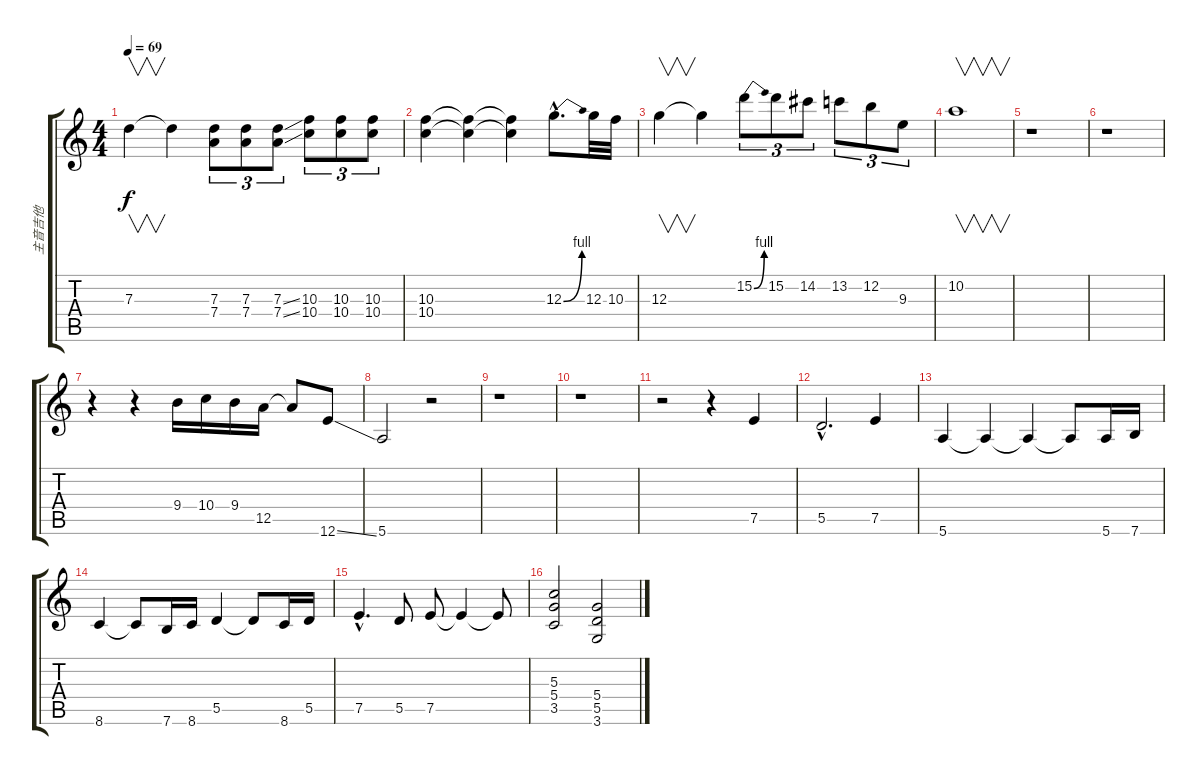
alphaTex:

\track ("主音吉他" "主音吉他") {instrument distortionguitar}
\staff {score tabs}
\tuning (E4 B3 G3 D3 A2 E2) {hide}
\ts (4 4)
\tempo 69
\clef g2
\ks c
7.3.4{v dy f} 7.3{t}.4 (7.3 7.4).8{tu (3 2)} (7.3 7.4).8{tu (3 2)} (7.3{ss} 7.4{ss}).8{tu (3 2)} (10.3 10.4).8{tu (3 2)} (10.3 10.4).8{tu (3 2)} (10.3 10.4).8{tu (3 2)} |
(10.3 10.4).4 (10.3{t} 10.4{t}).4 (10.3{t} 10.4{t}).4 12.3{be (bend 0 0 60 4) hac}.8{d} 12.3.32 10.3.32 |
12.3.4{v} 12.3{t}.4 15.2{be (bend 0 0 60 4)}.8{tu (3 2)} 15.2.8{tu (3 2)} 14.2.8{tu (3 2)} 13.2.8{tu (3 2)} 12.2.8{tu (3 2)} 9.3.8{tu (3 2)} |
10.2.1{v} |
r.1 |
r.1 |
r.4 r.4 9.4.16 10.4.16 9.4.16 12.5.16 12.5{t}.8 12.6{ss}.8 |
5.6.2 r.2 |
r.1 |
r.1 |
r.2 r.4 7.5.4 |
5.5{hac}.2{d} 7.5.4 |
5.6.4 5.6{t}.4 5.6{t}.4 5.6{t}.8 5.6.16 7.6.16 |
8.6.4 8.6{t}.8 7.6.16 8.6.16 5.5.4 5.5{t}.8 8.6.16 5.5.16 |
7.5{hac}.4{d} 5.5.8 7.5.8 7.5{t}.4 7.5{t}.8 |
(5.3 5.4 3.5).2 (5.4 5.5 3.6).2
